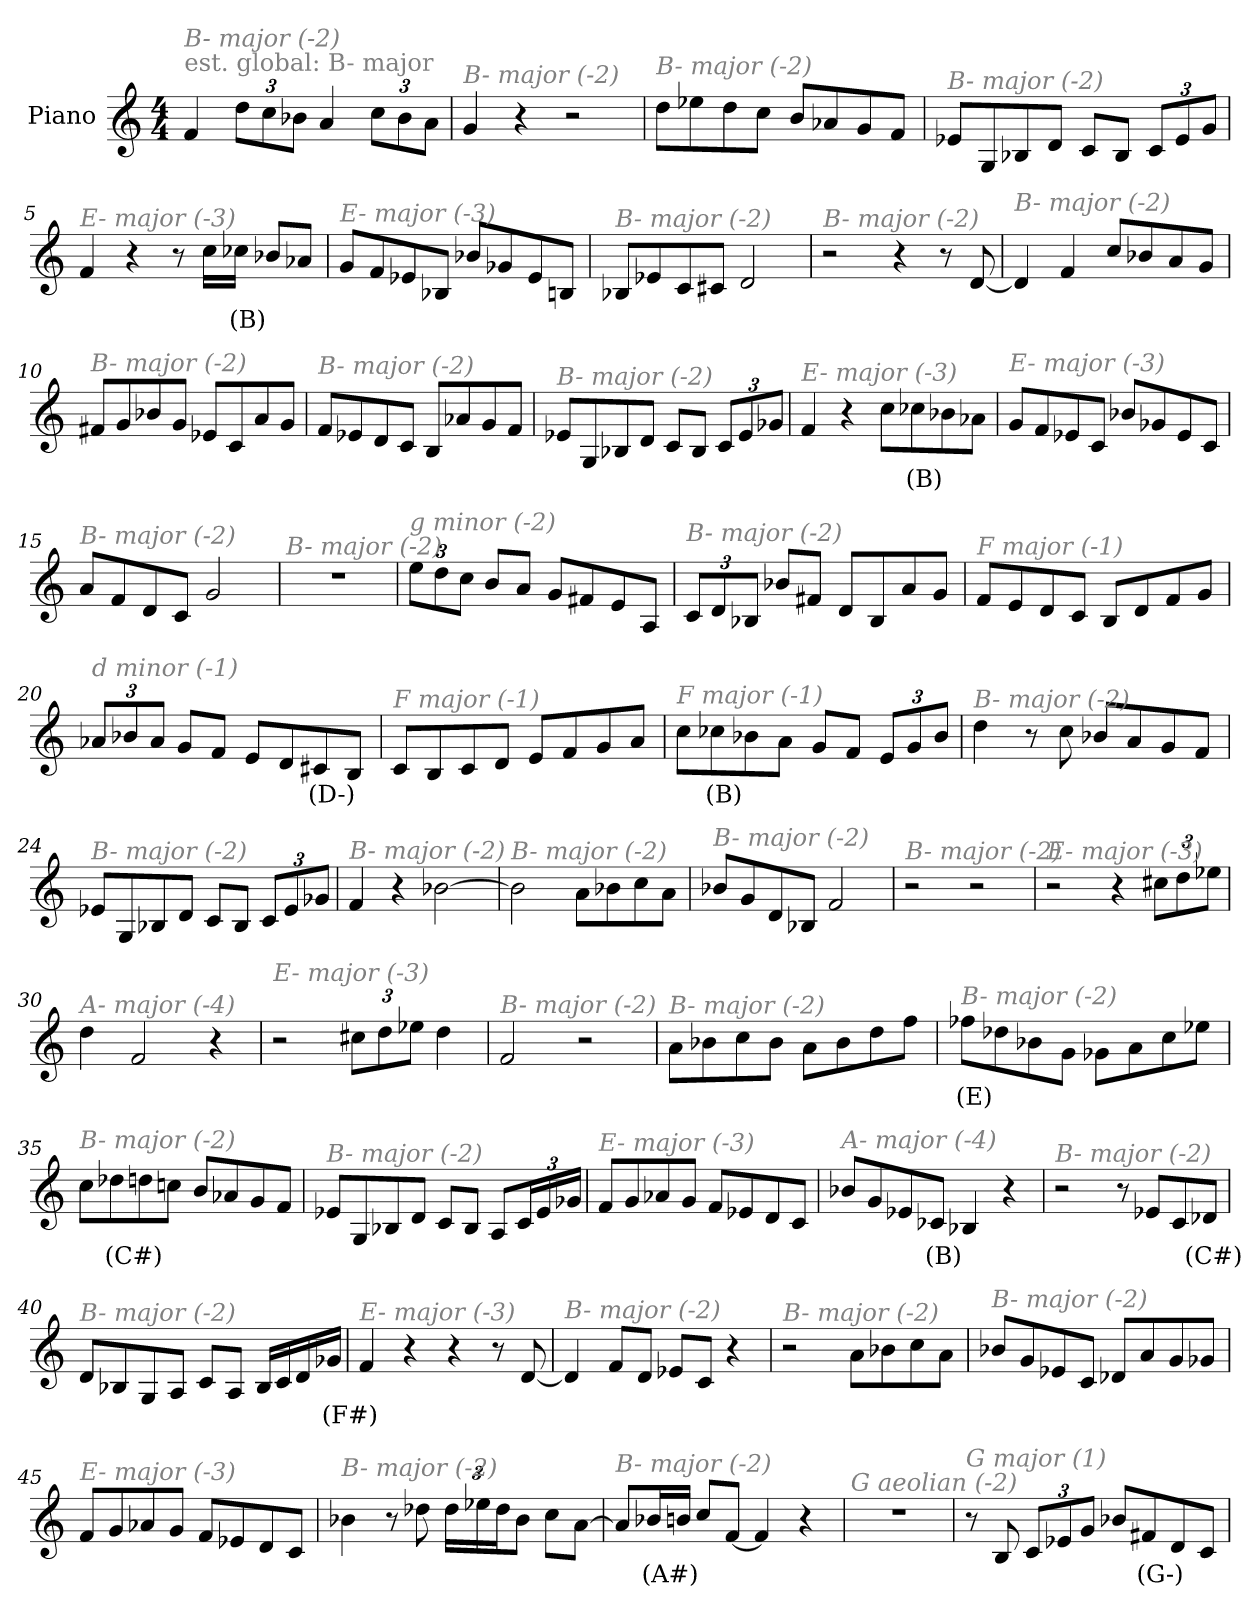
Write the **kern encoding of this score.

**kern	**text
*part1	*part1
*staff1	*staff1
*I"Piano	*
*I'Pno	*
*clefG2	*
*k[]	*
*M4/4	*
*MM320	*
=1	=1
!LO:TX:a:color=#808080:t=est. global&colon; B- major	!
!LO:TX:i:color=#808080:t=B- major (-2)	!
4f/	.
*Xbrackettup	*
12dd\L	.
12cc\	.
12b-X\J	.
4a/	.
12cc\L	.
12b-\	.
12a\J	.
=2	=2
!LO:TX:i:color=#808080:t=B- major (-2)	!
4g/	.
4r	.
2r	.
=3	=3
!LO:TX:i:color=#808080:t=B- major (-2)	!
8dd\L	.
8ee-X\	.
8dd\	.
8cc\J	.
8b/L	.
8a-X/	.
8g/	.
8f/J	.
=4	=4
!LO:TX:i:color=#808080:t=B- major (-2)	!
8e-X/L	.
8G/	.
8B-X/	.
8d/J	.
8c/L	.
8B-/J	.
12c/L	.
12e-/	.
12g/J	.
!!LO:LB:g=z
=5	=5
!LO:TX:i:color=#808080:t=E- major (-3)	!
4f/	.
4r	.
8r	.
16cc\LL	.
16cc-Xi\JJ	(B)
8b-X/L	.
8a-X/J	.
=6	=6
!LO:TX:i:color=#808080:t=E- major (-3)	!
8g/L	.
8f/	.
8e-X/	.
8B-X/J	.
8b-X/L	.
8g-X/	.
8e-/	.
8Bn/J	.
=7	=7
!LO:TX:i:color=#808080:t=B- major (-2)	!
8B-X/L	.
8e-X/	.
8c/	.
8c#X/J	.
2d/	.
=8	=8
!LO:TX:i:color=#808080:t=B- major (-2)	!
2r	.
4r	.
8r	.
[8d/	.
!!LO:LB:g=z
=9	=9
!LO:TX:i:color=#808080:t=B- major (-2)	!
4d/]	.
4f/	.
8cc/L	.
8b-X/	.
8a/	.
8g/J	.
=10	=10
!LO:TX:i:color=#808080:t=B- major (-2)	!
8f#X/L	.
8g/	.
8b-X/	.
8g/J	.
8e-X/L	.
8c/	.
8a/	.
8g/J	.
=11	=11
!LO:TX:i:color=#808080:t=B- major (-2)	!
8f/L	.
8e-X/	.
8d/	.
8c/J	.
8B/L	.
8a-X/	.
8g/	.
8f/J	.
=12	=12
!LO:TX:i:color=#808080:t=B- major (-2)	!
8e-X/L	.
8G/	.
8B-X/	.
8d/J	.
8c/L	.
8B-/J	.
12c/L	.
12e-/	.
12g-X/J	.
!!LO:LB:g=z
=13	=13
!LO:TX:i:color=#808080:t=E- major (-3)	!
4f/	.
4r	.
8cc\L	.
8cc-Xi\	(B)
8b-X\	.
8a-X\J	.
=14	=14
!LO:TX:i:color=#808080:t=E- major (-3)	!
8g/L	.
8f/	.
8e-X/	.
8c/J	.
8b-X/L	.
8g-X/	.
8e-/	.
8c/J	.
=15	=15
!LO:TX:i:color=#808080:t=B- major (-2)	!
8a/L	.
8f/	.
8d/	.
8c/J	.
2g/	.
=16	=16
!LO:TX:i:color=#808080:t=B- major (-2)	!
1r	.
=17	=17
!LO:TX:i:color=#808080:t=g minor (-2)	!
12ee\L	.
12dd\	.
12cc\J	.
8b/L	.
8a/J	.
8g/L	.
8f#X/	.
8e/	.
8A/J	.
!!LO:LB:g=z
=18	=18
!LO:TX:i:color=#808080:t=B- major (-2)	!
12c/L	.
12d/	.
12B-X/J	.
8b-X/L	.
8f#X/J	.
8d/L	.
8B-/	.
8a/	.
8g/J	.
=19	=19
!LO:TX:i:color=#808080:t=F major (-1)	!
8f/L	.
8e/	.
8d/	.
8c/J	.
8B/L	.
8d/	.
8f/	.
8g/J	.
=20	=20
!LO:TX:i:color=#808080:t=d minor (-1)	!
12a-X/L	.
12b-X/	.
12a-/J	.
8g/L	.
8f/J	.
8e/L	.
8d/	.
8c#Xi/	(D-)
8B/J	.
=21	=21
!LO:TX:i:color=#808080:t=F major (-1)	!
8c/L	.
8B/	.
8c/	.
8d/J	.
8e/L	.
8f/	.
8g/	.
8a/J	.
!!LO:LB:g=z
=22	=22
!LO:TX:i:color=#808080:t=F major (-1)	!
8cc\L	.
8cc-Xi\	(B)
8b-X\	.
8a\J	.
8g/L	.
8f/J	.
12e/L	.
12g/	.
12b-/J	.
=23	=23
!LO:TX:i:color=#808080:t=B- major (-2)	!
4dd\	.
8r	.
8cc\	.
8b-X/L	.
8a/	.
8g/	.
8f/J	.
=24	=24
!LO:TX:i:color=#808080:t=B- major (-2)	!
8e-X/L	.
8G/	.
8B-X/	.
8d/J	.
8c/L	.
8B-/J	.
12c/L	.
12e-/	.
12g-X/J	.
=25	=25
!LO:TX:i:color=#808080:t=B- major (-2)	!
4f/	.
4r	.
[2b-X\	.
!!LO:LB:g=z
=26	=26
!LO:TX:i:color=#808080:t=B- major (-2)	!
2b-\]	.
8a\L	.
8b-X\	.
8cc\	.
8a\J	.
=27	=27
!LO:TX:i:color=#808080:t=B- major (-2)	!
8b-X/L	.
8g/	.
8d/	.
8B-X/J	.
2f/	.
=28	=28
!LO:TX:i:color=#808080:t=B- major (-2)	!
2r	.
2r	.
=29	=29
!LO:TX:i:color=#808080:t=E- major (-3)	!
2r	.
4r	.
12cc#X\L	.
12dd\	.
12ee-X\J	.
=30	=30
!LO:TX:i:color=#808080:t=A- major (-4)	!
4dd\	.
2f/	.
4r	.
=31	=31
!LO:TX:i:color=#808080:t=E- major (-3)	!
2r	.
12cc#X\L	.
12dd\	.
12ee-X\J	.
4dd\	.
!!LO:LB:g=z
=32	=32
!LO:TX:i:color=#808080:t=B- major (-2)	!
2f/	.
2r	.
=33	=33
!LO:TX:i:color=#808080:t=B- major (-2)	!
8a\L	.
8b-X\	.
8cc\	.
8b-\J	.
8a\L	.
8b-\	.
8dd\	.
8ff\J	.
=34	=34
!LO:TX:i:color=#808080:t=B- major (-2)	!
8ff-Xi\L	(E)
8dd-X\	.
8b-X\	.
8g\J	.
8g-X\L	.
8a\	.
8cc\	.
8ee-X\J	.
=35	=35
!LO:TX:i:color=#808080:t=B- major (-2)	!
8cc\L	.
8dd-Xi\	(C#)
8dd\	.
8ccn\J	.
8b/L	.
8a-X/	.
8g/	.
8f/J	.
!!LO:LB:g=z
=36	=36
!LO:TX:i:color=#808080:t=B- major (-2)	!
8e-X/L	.
8G/	.
8B-X/	.
8d/J	.
8c/L	.
8B-/J	.
8A/L	.
24c/L	.
24e-/	.
24g-X/JJ	.
=37	=37
!LO:TX:i:color=#808080:t=E- major (-3)	!
8f/L	.
8g/	.
8a-X/	.
8g/J	.
8f/L	.
8e-X/	.
8d/	.
8c/J	.
=38	=38
!LO:TX:i:color=#808080:t=A- major (-4)	!
8b-X/L	.
8g/	.
8e-X/	.
8c-Xi/J	(B)
4B-X/	.
4r	.
=39	=39
!LO:TX:i:color=#808080:t=B- major (-2)	!
2r	.
8r	.
8e-X/L	.
8c/	.
8d-Xi/J	(C#)
!!LO:LB:g=z
=40	=40
!LO:TX:i:color=#808080:t=B- major (-2)	!
8d/L	.
8B-X/	.
8G/	.
8A/J	.
8c/L	.
8A/J	.
16B-/LL	.
16c/	.
16d/	.
16g-Xi/JJ	(F#)
=41	=41
!LO:TX:i:color=#808080:t=E- major (-3)	!
4f/	.
4r	.
4r	.
8r	.
[8d/	.
=42	=42
!LO:TX:i:color=#808080:t=B- major (-2)	!
4d/]	.
8f/L	.
8d/J	.
8e-X/L	.
8c/J	.
4r	.
=43	=43
!LO:TX:i:color=#808080:t=B- major (-2)	!
2r	.
8a\L	.
8b-X\	.
8cc\	.
8a\J	.
!!LO:PB:g=z
=44	=44
!LO:TX:i:color=#808080:t=B- major (-2)	!
8b-X/L	.
8g/	.
8e-X/	.
8c/J	.
8d-X/L	.
8a/	.
8g/	.
8g-X/J	.
=45	=45
!LO:TX:i:color=#808080:t=E- major (-3)	!
8f/L	.
8g/	.
8a-X/	.
8g/J	.
8f/L	.
8e-X/	.
8d/	.
8c/J	.
=46	=46
!LO:TX:i:color=#808080:t=B- major (-2)	!
4b-X\	.
8r	.
8dd-X\	.
24dd-\LL	.
24ee-X\	.
24dd-\J	.
8b-\J	.
8cc\L	.
[8a\J	.
=47	=47
!LO:TX:i:color=#808080:t=B- major (-2)	!
8a/L]	.
16b-Xi/L	(A#)
16b/JJ	.
8cc/L	.
[8f/J	.
4f/]	.
4r	.
=48	=48
!LO:TX:i:color=#808080:t=G aeolian (-2)	!
1r	.
!!LO:LB:g=z
=49	=49
!LO:TX:i:color=#808080:t=G major (1)	!
8r	.
8B/	.
12c/L	.
12e-X/	.
12g/J	.
8b-X/L	.
8f#Xi/	(G-)
8d/	.
8c/J	.
=	=
*-	*-
